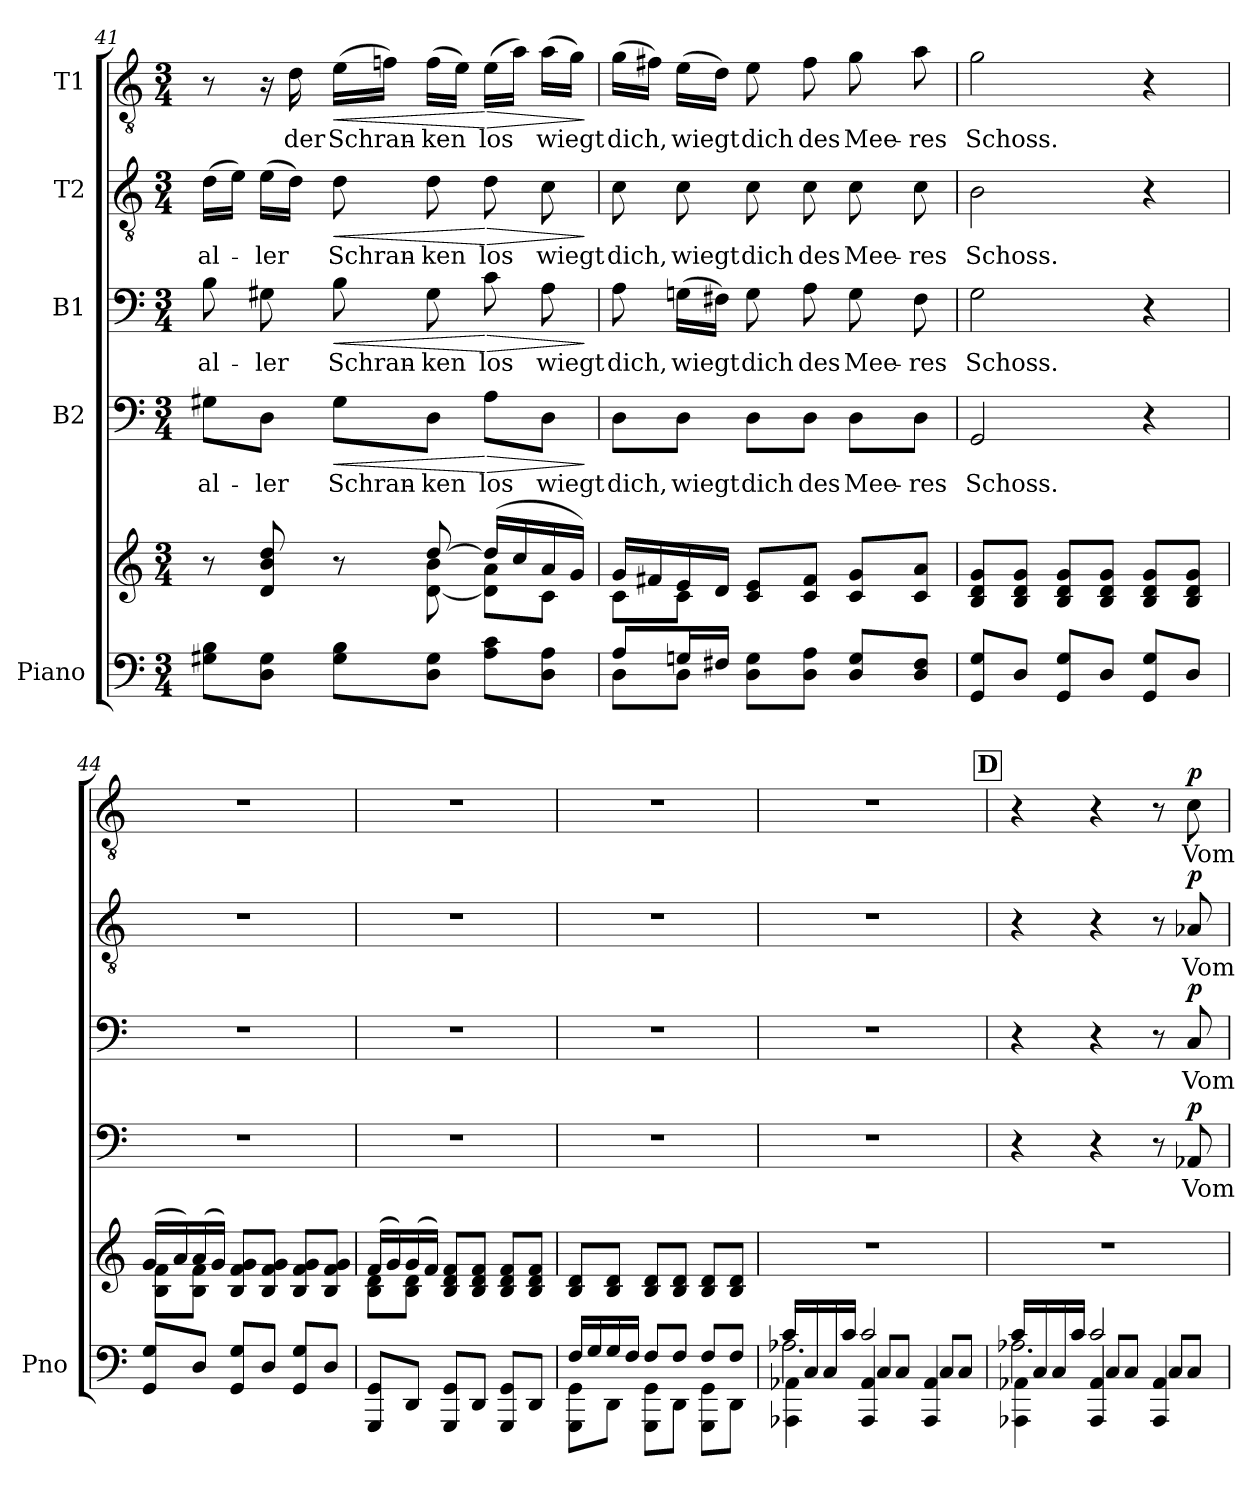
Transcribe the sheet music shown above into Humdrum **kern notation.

**kern	**kern	**kern	**text	**dynam	**kern	**text	**dynam	**kern	**text	**dynam	**kern	**text	**dynam
*part5	*part5	*part4	*part4	*part4	*part3	*part3	*part3	*part2	*part2	*part2	*part1	*part1	*part1
*staff6	*staff5	*staff4	*staff4	*staff4	*staff3	*staff3	*staff3	*staff2	*staff2	*staff2	*staff1	*staff1	*staff1
*I"Piano	*	*I"B2	*	*	*I"B1	*	*	*I"T2	*	*	*I"T1	*	*
*I'Pno	*	*	*	*	*	*	*	*	*	*	*	*	*
*clefF4	*clefG2	*clefF4	*	*	*clefF4	*	*	*clefGv2	*	*	*clefGv2	*	*
*k[]	*k[]	*k[]	*	*	*k[]	*	*	*k[]	*	*	*k[]	*	*
*M3/4	*M3/4	*M3/4	*	*	*M3/4	*	*	*M3/4	*	*	*M3/4	*	*
=41	=41	=41	=41	=41	=41	=41	=41	=41	=41	=41	=41	=41	=41
*	*^	*	*	*	*	*	*	*	*	*	*	*	*
!	!	!	!	!LO:LY:b	!	!	!LO:LY:b	!	!	!LO:LY:b	!	!	!	!
8G#X\ 8B\L	8r	4.ryy	8G#X\L	al-	.	8B\	al-	.	(>16d\LL	al-	.	8r	.	.
.	.	.	.	.	.	.	.	.	16e\JJ)	.	.	.	.	.
!	!	!	!	!LO:LY:b	!	!	!LO:LY:b	!	!	!LO:LY:b	!	!	!	!
8D\ 8G#\J	8d/ 8b/ 8dd/	.	8D\J	-ler	.	8G#X\	-ler	.	(>16e\LL	-ler	.	16r	.	.
!	!	!	!	!	!	!	!	!	!	!	!	!	!LO:LY:b	!
.	.	.	.	.	.	.	.	.	16d\JJ)	.	.	16d\	der	.
!	!	!	!	!LO:LY:b	!LO:HP:b	!	!LO:LY:b	!LO:HP:b	!	!LO:LY:b	!LO:HP:b	!	!LO:LY:b	!LO:HP:b
8G#\ 8B\L	8r	.	8G#\L	Schran-	<	8B\	Schran-	<	8d\	Schran-	<	(>16e\LL	Schran-	<
.	.	.	.	.	.	.	.	.	.	.	.	16fn\JJ)	.	.
!	!	!	!	!LO:LY:b	!	!	!LO:LY:b	!	!	!LO:LY:b	!	!	!LO:LY:b	!
8D\ 8G#\J	[8dd/	[8d\ 8b\	8D\J	-ken	.	8G#\	-ken	.	8d\	-ken	.	(>16f\LL	-ken	.
.	.	.	.	.	.	.	.	.	.	.	.	16e\JJ)	.	.
!	!	!	!	!LO:LY:b	!LO:HP:n=1:b	!	!LO:LY:b	!LO:HP:n=1:b	!	!LO:LY:b	!LO:HP:n=1:b	!	!LO:LY:b	!LO:HP:n=1:b
8A\ 8c\L	(>16dd/LL]	8d\] 8a\L	8A\L	los	[ >	8c\	los	[ >	8d\	los	[ >	(>16e\LL	los	[ >
.	16cc/	.	.	.	.	.	.	.	.	.	.	16a\JJ)	.	.
!	!	!	!	!LO:LY:b	!	!	!LO:LY:b	!	!	!LO:LY:b	!	!	!LO:LY:b	!
8D\ 8A\J	16a/	8c\J	8D\J	wiegt	.	8A\	wiegt	.	8c\	wiegt	.	(>16a\LL	wiegt	.
.	16g/JJ)	.	.	.	.	.	.	.	.	.	.	16g\JJ)	.	.
*	*v	*v	*	*	*	*	*	*	*	*	*	*	*	*
.	.	.	.	]	.	.	]	.	.	]	.	.	]
!!LO:LB:g=z
=42	=42	=42	=42	=42	=42	=42	=42	=42	=42	=42	=42	=42	=42
*^	*^	*	*	*	*	*	*	*	*	*	*	*	*
!	!	!	!	!	!LO:LY:b	!	!	!LO:LY:b	!	!	!LO:LY:b	!	!	!LO:LY:b	!
8A/L	8D\L	16g/LL	8c\L	8D\L	dich,	.	8A\	dich,	.	8c\	dich,	.	(>16g\LL	dich,	.
.	.	16f#X/	.	.	.	.	.	.	.	.	.	.	16f#X\JJ)	.	.
!	!	!	!	!	!LO:LY:b	!	!	!LO:LY:b	!	!	!LO:LY:b	!	!	!LO:LY:b	!
16Gn/L	8D\J	16e/	8c\J	8D\J	wiegt	.	(>16Gn\LL	wiegt	.	8c\	wiegt	.	(>16e\LL	wiegt	.
16F#X/JJ	.	16d/JJ	.	.	.	.	16F#X\JJ)	.	.	.	.	.	16d\JJ)	.	.
!	!	!	!	!	!LO:LY:b	!	!	!LO:LY:b	!	!	!LO:LY:b	!	!	!LO:LY:b	!
8D\ 8G\L	2ryy	8c/ 8e/L	2ryy	8D\L	dich	.	8G\	dich	.	8c\	dich	.	8e\	dich	.
!	!	!	!	!	!LO:LY:b	!	!	!LO:LY:b	!	!	!LO:LY:b	!	!	!LO:LY:b	!
8D\ 8A\J	.	8c/ 8f#/J	.	8D\J	des	.	8A\	des	.	8c\	des	.	8f#\	des	.
!	!	!	!	!	!LO:LY:b	!	!	!LO:LY:b	!	!	!LO:LY:b	!	!	!LO:LY:b	!
8D/ 8G/L	.	8c/ 8g/L	.	8D\L	Mee-	.	8G\	Mee-	.	8c\	Mee-	.	8g\	Mee-	.
!	!	!	!	!	!LO:LY:b	!	!	!LO:LY:b	!	!	!LO:LY:b	!	!	!LO:LY:b	!
8D/ 8F#/J	.	8c/ 8a/J	.	8D\J	-res	.	8F#\	-res	.	8c\	-res	.	8a\	-res	.
*v	*v	*	*	*	*	*	*	*	*	*	*	*	*	*	*
*	*v	*v	*	*	*	*	*	*	*	*	*	*	*	*
=43	=43	=43	=43	=43	=43	=43	=43	=43	=43	=43	=43	=43	=43
!	!	!	!LO:LY:b	!	!	!LO:LY:b	!	!	!LO:LY:b	!	!	!LO:LY:b	!
8GG/ 8G/L	8B/ 8d/ 8g/L	2GG/	Schoss.	.	2G\	Schoss.	.	2B\	Schoss.	.	2g\	Schoss.	.
8D/J	8B/ 8d/ 8g/J	.	.	.	.	.	.	.	.	.	.	.	.
8GG/ 8G/L	8B/ 8d/ 8g/L	.	.	.	.	.	.	.	.	.	.	.	.
8D/J	8B/ 8d/ 8g/J	.	.	.	.	.	.	.	.	.	.	.	.
8GG/ 8G/L	8B/ 8d/ 8g/L	4r	.	.	4r	.	.	4r	.	.	4r	.	.
8D/J	8B/ 8d/ 8g/J	.	.	.	.	.	.	.	.	.	.	.	.
=44	=44	=44	=44	=44	=44	=44	=44	=44	=44	=44	=44	=44	=44
*	*^	*	*	*	*	*	*	*	*	*	*	*	*
8GG/ 8G/L	(>16g/LL	8B\ 8f\L	2.r	.	.	2.r	.	.	2.r	.	.	2.r	.	.
.	16a/)	.	.	.	.	.	.	.	.	.	.	.	.	.
8D/J	(>16a/	8B\ 8f\J	.	.	.	.	.	.	.	.	.	.	.	.
.	16g/JJ)	.	.	.	.	.	.	.	.	.	.	.	.	.
8GG/ 8G/L	8B/ 8f/ 8g/L	2ryy	.	.	.	.	.	.	.	.	.	.	.	.
8D/J	8B/ 8f/ 8g/J	.	.	.	.	.	.	.	.	.	.	.	.	.
8GG/ 8G/L	8B/ 8f/ 8g/L	.	.	.	.	.	.	.	.	.	.	.	.	.
8D/J	8B/ 8f/ 8g/J	.	.	.	.	.	.	.	.	.	.	.	.	.
=45	=45	=45	=45	=45	=45	=45	=45	=45	=45	=45	=45	=45	=45	=45
8GGG/ 8GG/L	(>16f/LL	8B\ 8d\L	2.r	.	.	2.r	.	.	2.r	.	.	2.r	.	.
.	16g/)	.	.	.	.	.	.	.	.	.	.	.	.	.
8DD/J	(>16g/	8B\ 8d\J	.	.	.	.	.	.	.	.	.	.	.	.
.	16f/JJ)	.	.	.	.	.	.	.	.	.	.	.	.	.
8GGG/ 8GG/L	8B/ 8d/ 8f/L	2ryy	.	.	.	.	.	.	.	.	.	.	.	.
8DD/J	8B/ 8d/ 8f/J	.	.	.	.	.	.	.	.	.	.	.	.	.
8GGG/ 8GG/L	8B/ 8d/ 8f/L	.	.	.	.	.	.	.	.	.	.	.	.	.
8DD/J	8B/ 8d/ 8f/J	.	.	.	.	.	.	.	.	.	.	.	.	.
*	*v	*v	*	*	*	*	*	*	*	*	*	*	*	*
=46	=46	=46	=46	=46	=46	=46	=46	=46	=46	=46	=46	=46	=46
*^	*	*	*	*	*	*	*	*	*	*	*	*	*
16F/LL	8GGG\ 8GG\L	8B/ 8d/L	2.r	.	.	2.r	.	.	2.r	.	.	2.r	.	.
16G/	.	.	.	.	.	.	.	.	.	.	.	.	.	.
16G/	8DD\J	8B/ 8d/J	.	.	.	.	.	.	.	.	.	.	.	.
16F/JJ	.	.	.	.	.	.	.	.	.	.	.	.	.	.
8F/L	8GGG\ 8GG\L	8B/ 8d/L	.	.	.	.	.	.	.	.	.	.	.	.
8F/J	8DD\J	8B/ 8d/J	.	.	.	.	.	.	.	.	.	.	.	.
8F/L	8GGG\ 8GG\L	8B/ 8d/L	.	.	.	.	.	.	.	.	.	.	.	.
8F/J	8DD\J	8B/ 8d/J	.	.	.	.	.	.	.	.	.	.	.	.
=47	=47	=47	=47	=47	=47	=47	=47	=47	=47	=47	=47	=47	=47	=47
*^	*^	*	*	*	*	*	*	*	*	*	*	*	*	*
16c/LL	2.A-X\	4AAA-X\ 4AA-X\	4ryy	2.r	2.r	.	.	2.r	.	.	2.r	.	.	2.r	.	.
16C/	.	.	.	.	.	.	.	.	.	.	.	.	.	.	.	.
16C/	.	.	.	.	.	.	.	.	.	.	.	.	.	.	.	.
16c/JJ	.	.	.	.	.	.	.	.	.	.	.	.	.	.	.	.
2c/	.	4AAA-/ 4AA-/	8C/L	.	.	.	.	.	.	.	.	.	.	.	.	.
.	.	.	8C/J	.	.	.	.	.	.	.	.	.	.	.	.	.
.	.	4AAA-/ 4AA-/	8C/L	.	.	.	.	.	.	.	.	.	.	.	.	.
.	.	.	8C/J	.	.	.	.	.	.	.	.	.	.	.	.	.
!!LO:PB:g=z
!!LO:REH:place=s1:a:B:fs=14:t=D
=48	=48	=48	=48	=48	=48	=48	=48	=48	=48	=48	=48	=48	=48	=48	=48	=48
16c/LL	2.A-X\	4AAA-X\ 4AA-X\	4ryy	2.r	4r	.	.	4r	.	.	4r	.	.	4r	.	.
16C/	.	.	.	.	.	.	.	.	.	.	.	.	.	.	.	.
16C/	.	.	.	.	.	.	.	.	.	.	.	.	.	.	.	.
16c/JJ	.	.	.	.	.	.	.	.	.	.	.	.	.	.	.	.
2c/	.	4AAA-/ 4AA-/	8C/L	.	4r	.	.	4r	.	.	4r	.	.	4r	.	.
.	.	.	8C/J	.	.	.	.	.	.	.	.	.	.	.	.	.
.	.	4AAA-/ 4AA-/	8C/L	.	8r	.	.	8r	.	.	8r	.	.	8r	.	.
!	!	!	!	!	!	!LO:LY:b	!LO:DY:a	!	!LO:LY:b	!LO:DY:a	!	!LO:LY:b	!LO:DY:a	!	!LO:LY:b	!LO:DY:a
.	.	.	8C/J	.	8AA-X/	Vom	p	8C/	Vom	p	8A-X/	Vom	p	8c\	Vom	p
*v	*v	*v	*v	*	*	*	*	*	*	*	*	*	*	*	*	*
=	=	=	=	=	=	=	=	=	=	=	=	=	=
*-	*-	*-	*-	*-	*-	*-	*-	*-	*-	*-	*-	*-	*-
